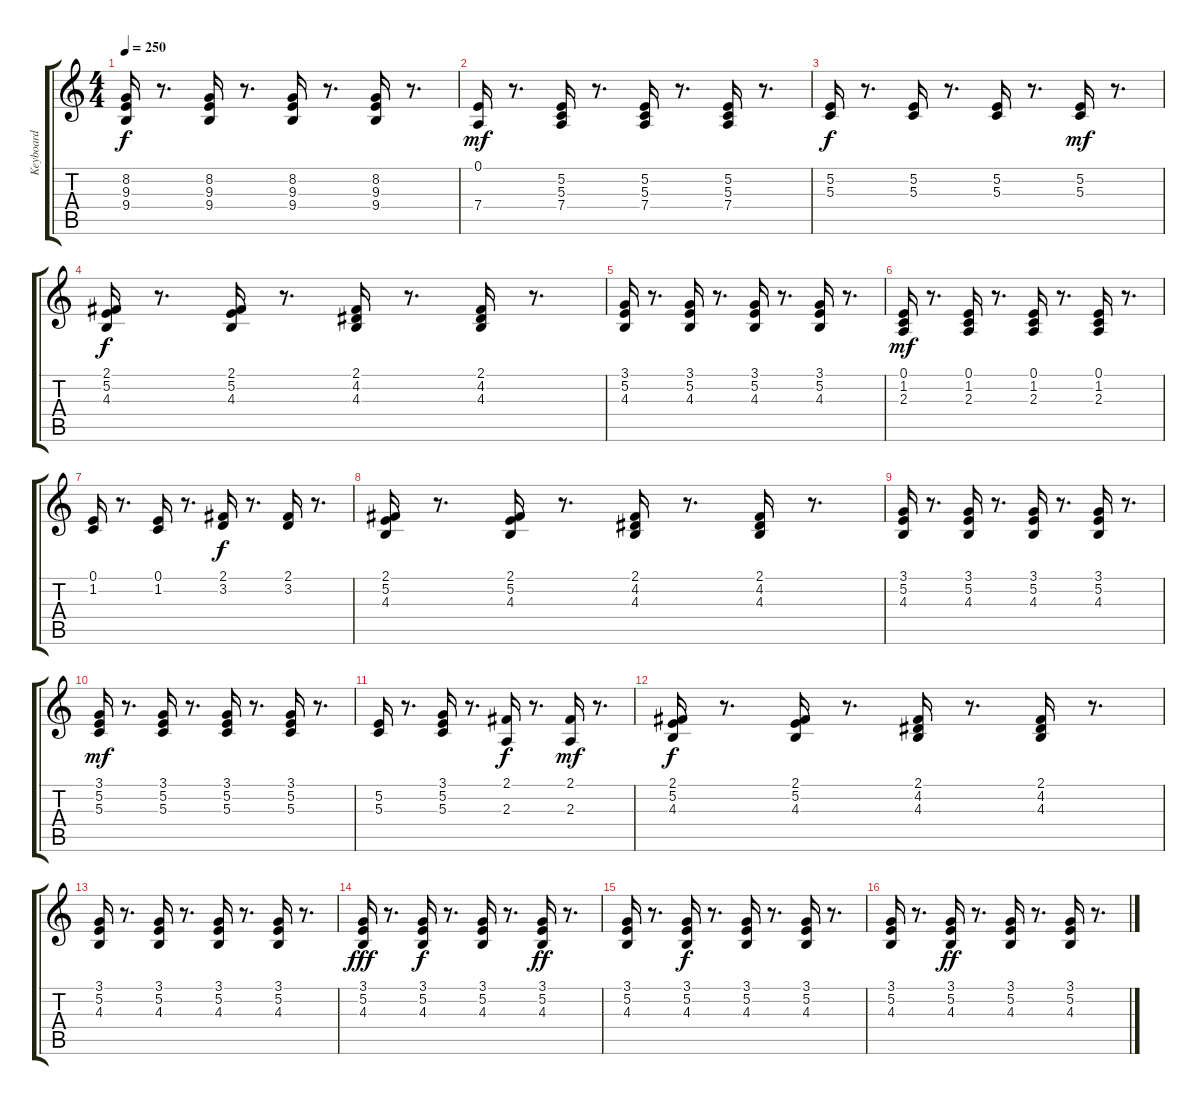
\track ("Keyboard" "Keyboard") {instrument electricpiano2}
\staff {score tabs}
\tuning (E4 B3 G3 D3 A2 E2) {hide}
\ts (4 4)
\tempo 250
\clef g2
\ks c
(8.2 9.3 9.4).16{dy f} r.8{d} (8.2 9.3 9.4).16 r.8{d} (8.2 9.3 9.4).16 r.8{d} (8.2 9.3 9.4).16 r.8{d} |
(0.1 7.4).16{dy mf} r.8{d} (5.2 5.3 7.4).16 r.8{d} (5.2 5.3 7.4).16 r.8{d} (5.2 5.3 7.4).16 r.8{d} |
(5.2 5.3).16{dy f} r.8{d} (5.2 5.3).16 r.8{d} (5.2 5.3).16 r.8{d} (5.2 5.3).16{dy mf} r.8{d} |
(2.1 5.2 4.3).16{dy f} r.8{d} (2.1 5.2 4.3).16 r.8{d} (2.1 4.2 4.3).16 r.8{d} (2.1 4.2 4.3).16 r.8{d} |
(3.1 5.2 4.3).16 r.8{d} (3.1 5.2 4.3).16 r.8{d} (3.1 5.2 4.3).16 r.8{d} (3.1 5.2 4.3).16 r.8{d} |
(0.1 1.2 2.3).16{dy mf} r.8{d} (0.1 1.2 2.3).16 r.8{d} (0.1 1.2 2.3).16 r.8{d} (0.1 1.2 2.3).16 r.8{d} |
(0.1 1.2).16 r.8{d} (0.1 1.2).16 r.8{d} (2.1 3.2).16{dy f} r.8{d} (2.1 3.2).16 r.8{d} |
(2.1 5.2 4.3).16 r.8{d} (2.1 5.2 4.3).16 r.8{d} (2.1 4.2 4.3).16 r.8{d} (2.1 4.2 4.3).16 r.8{d} |
(3.1 5.2 4.3).16 r.8{d} (3.1 5.2 4.3).16 r.8{d} (3.1 5.2 4.3).16 r.8{d} (3.1 5.2 4.3).16 r.8{d} |
(3.1 5.2 5.3).16{dy mf} r.8{d} (3.1 5.2 5.3).16 r.8{d} (3.1 5.2 5.3).16 r.8{d} (3.1 5.2 5.3).16 r.8{d} |
(5.2 5.3).16 r.8{d} (3.1 5.2 5.3).16 r.8{d} (2.1 2.3).16{dy f} r.8{d} (2.1 2.3).16{dy mf} r.8{d} |
(2.1 5.2 4.3).16{dy f} r.8{d} (2.1 5.2 4.3).16 r.8{d} (2.1 4.2 4.3).16 r.8{d} (2.1 4.2 4.3).16 r.8{d} |
(3.1 5.2 4.3).16 r.8{d} (3.1 5.2 4.3).16 r.8{d} (3.1 5.2 4.3).16 r.8{d} (3.1 5.2 4.3).16 r.8{d} |
(3.1 5.2 4.3).16{dy fff} r.8{d} (3.1 5.2 4.3).16{dy f} r.8{d} (3.1 5.2 4.3).16 r.8{d} (3.1 5.2 4.3).16{dy ff} r.8{d} |
(3.1 5.2 4.3).16 r.8{d} (3.1 5.2 4.3).16{dy f} r.8{d} (3.1 5.2 4.3).16 r.8{d} (3.1 5.2 4.3).16 r.8{d} |
(3.1 5.2 4.3).16 r.8{d} (3.1 5.2 4.3).16{dy ff} r.8{d} (3.1 5.2 4.3).16 r.8{d} (3.1 5.2 4.3).16 r.8{d}
